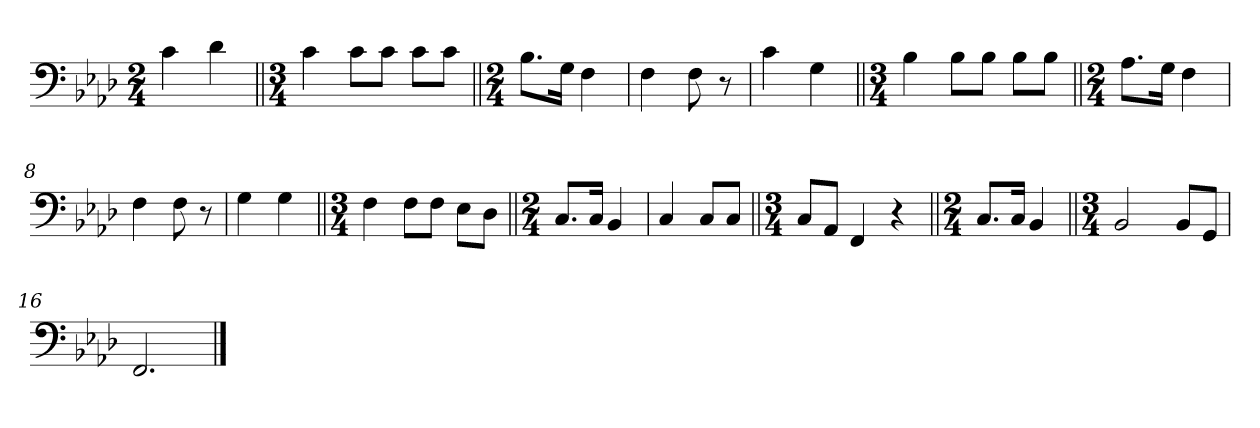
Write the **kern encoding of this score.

**kern
*part1
*staff1
*clefF4
*k[b-e-a-d-]
*M2/4
=1
4c\
4d-\
=2||
*M3/4
4c\
8c\L
8c\J
8c\L
8c\J
=3||
*M2/4
8.B-\L
16G\Jk
4F\
=4
4F\
8F\
8r
=5
4c\
4G\
=6||
*M3/4
4B-\
8B-\L
8B-\J
8B-\L
8B-\J
=7||
*M2/4
8.A-\L
16G\Jk
4F\
=8
4F\
8F\
8r
=9
4G\
4G\
=10||
*M3/4
4F\
8F\L
8F\J
8E-\L
8D-\J
=11||
*M2/4
8.C/L
16C/Jk
4BB-/
=12
4C/
8C/L
8C/J
=13||
*M3/4
8C/L
8AA-/J
4FF/
4r
=14||
*M2/4
8.C/L
16C/Jk
4BB-/
=15||
*M3/4
2BB-/
8BB-/L
8GG/J
=16
2.FF/
==
*-
